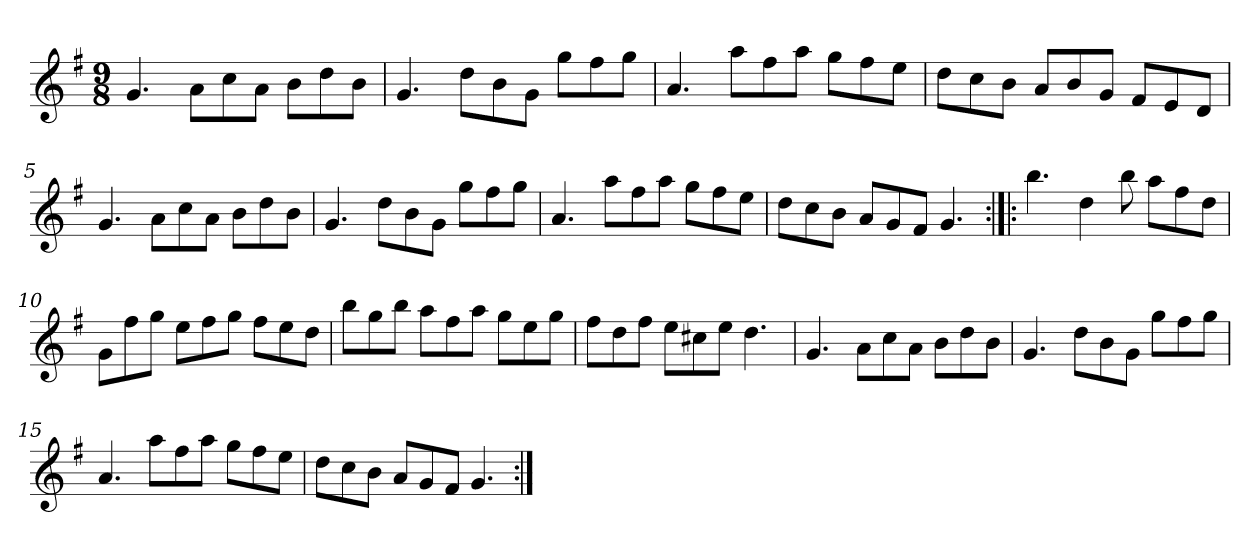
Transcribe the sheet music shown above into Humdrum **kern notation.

**kern
*part1
*staff1
*clefG2
*k[f#]
*G:
*M9/8
=1
4.g/
8a\L
8cc\
8a\J
8b\L
8dd\
8b\J
=2
4.g/
8dd\L
8b\
8g\J
8gg\L
8ff#\
8gg\J
=3
4.a/
8aa\L
8ff#\
8aa\J
8gg\L
8ff#\
8ee\J
=4
8dd\L
8cc\
8b\J
8a/L
8b/
8g/J
8f#/L
8e/
8d/J
=5
4.g/
8a\L
8cc\
8a\J
8b\L
8dd\
8b\J
!!LO:LB:g=z
=6
4.g/
8dd\L
8b\
8g\J
8gg\L
8ff#\
8gg\J
=7
4.a/
8aa\L
8ff#\
8aa\J
8gg\L
8ff#\
8ee\J
=8
8dd\L
8cc\
8b\J
8a/L
8g/
8f#/J
4.g/
=9:|!|:
4.bb\
4dd\
8bb\
8aa\L
8ff#\
8dd\J
=10
8g\L
8ff#\
8gg\J
8ee\L
8ff#\
8gg\J
8ff#\L
8ee\
8dd\J
!!LO:LB:g=z
=11
8bb\L
8gg\
8bb\J
8aa\L
8ff#\
8aa\J
8gg\L
8ee\
8gg\J
=12
8ff#\L
8dd\
8ff#\J
8ee\L
8cc#X\
8ee\J
4.dd\
=13
4.g/
8a\L
8cc\
8a\J
8b\L
8dd\
8b\J
=14
4.g/
8dd\L
8b\
8g\J
8gg\L
8ff#\
8gg\J
=15
4.a/
8aa\L
8ff#\
8aa\J
8gg\L
8ff#\
8ee\J
!!LO:LB:g=z
=16
8dd\L
8cc\
8b\J
8a/L
8g/
8f#/J
4.g/
=:|!
*-
